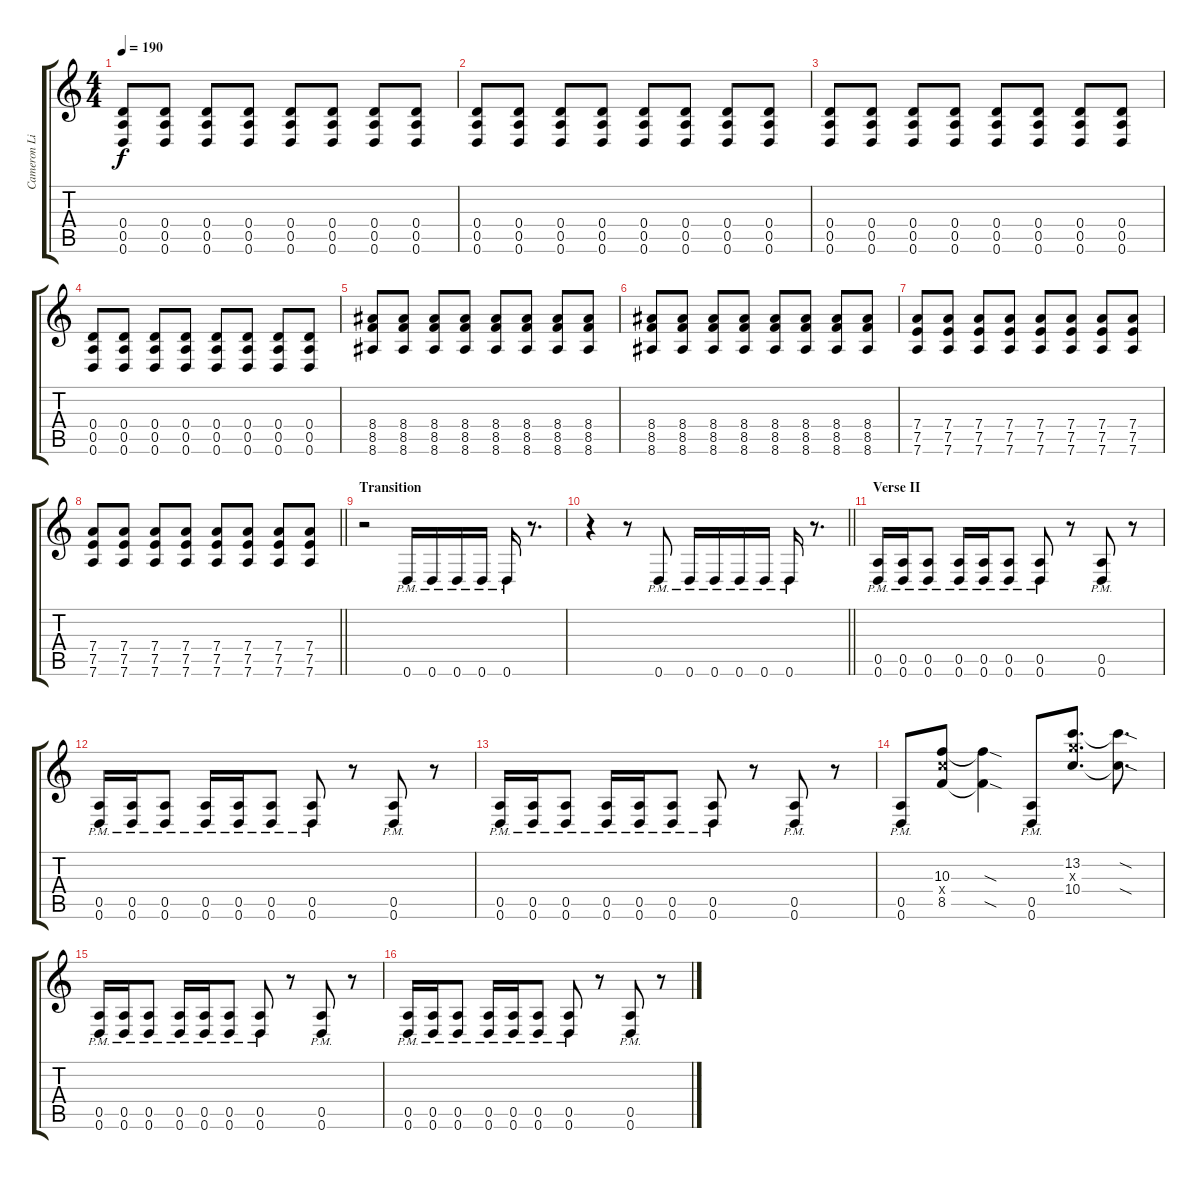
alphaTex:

\track ("Cameron Liddell" "Cameron Li") {instrument distortionguitar}
\staff {score tabs}
\tuning (E4 B3 G3 D3 A2 D2) {hide}
\ts (4 4)
\tempo 190
\clef g2
\ks c
(0.4 0.5 0.6).8{dy f} (0.4 0.5 0.6).8 (0.4 0.5 0.6).8 (0.4 0.5 0.6).8 (0.4 0.5 0.6).8 (0.4 0.5 0.6).8 (0.4 0.5 0.6).8 (0.4 0.5 0.6).8 |
(0.4 0.5 0.6).8 (0.4 0.5 0.6).8 (0.4 0.5 0.6).8 (0.4 0.5 0.6).8 (0.4 0.5 0.6).8 (0.4 0.5 0.6).8 (0.4 0.5 0.6).8 (0.4 0.5 0.6).8 |
(0.4 0.5 0.6).8 (0.4 0.5 0.6).8 (0.4 0.5 0.6).8 (0.4 0.5 0.6).8 (0.4 0.5 0.6).8 (0.4 0.5 0.6).8 (0.4 0.5 0.6).8 (0.4 0.5 0.6).8 |
(0.4 0.5 0.6).8 (0.4 0.5 0.6).8 (0.4 0.5 0.6).8 (0.4 0.5 0.6).8 (0.4 0.5 0.6).8 (0.4 0.5 0.6).8 (0.4 0.5 0.6).8 (0.4 0.5 0.6).8 |
(8.4 8.5 8.6).8 (8.4 8.5 8.6).8 (8.4 8.5 8.6).8 (8.4 8.5 8.6).8 (8.4 8.5 8.6).8 (8.4 8.5 8.6).8 (8.4 8.5 8.6).8 (8.4 8.5 8.6).8 |
(8.4 8.5 8.6).8 (8.4 8.5 8.6).8 (8.4 8.5 8.6).8 (8.4 8.5 8.6).8 (8.4 8.5 8.6).8 (8.4 8.5 8.6).8 (8.4 8.5 8.6).8 (8.4 8.5 8.6).8 |
(7.4 7.5 7.6).8 (7.4 7.5 7.6).8 (7.4 7.5 7.6).8 (7.4 7.5 7.6).8 (7.4 7.5 7.6).8 (7.4 7.5 7.6).8 (7.4 7.5 7.6).8 (7.4 7.5 7.6).8 |
\barLineRight lightlight
(7.4 7.5 7.6).8 (7.4 7.5 7.6).8 (7.4 7.5 7.6).8 (7.4 7.5 7.6).8 (7.4 7.5 7.6).8 (7.4 7.5 7.6).8 (7.4 7.5 7.6).8 (7.4 7.5 7.6).8 |
\section ("" "Transition")
r.2{volume 15 balance 1} 0.6{pm}.16 0.6{pm}.16 0.6{pm}.16 0.6{pm}.16 0.6{pm}.16 r.8{d} |
\barLineRight lightlight
r.4 r.8 0.6{pm}.8 0.6{pm}.16 0.6{pm}.16 0.6{pm}.16 0.6{pm}.16 0.6{pm}.16 r.8{d} |
\section ("" "Verse II")
(0.5{pm} 0.6{pm}).16{volume 13 balance 5} (0.5{pm} 0.6{pm}).16 (0.5{pm} 0.6{pm}).8 (0.5{pm} 0.6{pm}).16 (0.5{pm} 0.6{pm}).16 (0.5{pm} 0.6{pm}).8 (0.5{pm} 0.6{pm}).8 r.8 (0.5{pm} 0.6{pm}).8 r.8 |
(0.5{pm} 0.6{pm}).16 (0.5{pm} 0.6{pm}).16 (0.5{pm} 0.6{pm}).8 (0.5{pm} 0.6{pm}).16 (0.5{pm} 0.6{pm}).16 (0.5{pm} 0.6{pm}).8 (0.5{pm} 0.6{pm}).8 r.8 (0.5{pm} 0.6{pm}).8 r.8 |
(0.5{pm} 0.6{pm}).16 (0.5{pm} 0.6{pm}).16 (0.5{pm} 0.6{pm}).8 (0.5{pm} 0.6{pm}).16 (0.5{pm} 0.6{pm}).16 (0.5{pm} 0.6{pm}).8 (0.5{pm} 0.6{pm}).8 r.8 (0.5{pm} 0.6{pm}).8 r.8 |
(0.5{pm} 0.6{pm}).8 (10.3 10.4{x} 8.5).8 (10.3{sod t} 8.5{sod t}).4 (0.5{pm} 0.6{pm}).8 (13.2 12.3{x} 10.4).8{d} (13.2{sod t} 10.4{sod t}).8{d} |
(0.5{pm} 0.6{pm}).16 (0.5{pm} 0.6{pm}).16 (0.5{pm} 0.6{pm}).8 (0.5{pm} 0.6{pm}).16 (0.5{pm} 0.6{pm}).16 (0.5{pm} 0.6{pm}).8 (0.5{pm} 0.6{pm}).8 r.8 (0.5{pm} 0.6{pm}).8 r.8 |
(0.5{pm} 0.6{pm}).16 (0.5{pm} 0.6{pm}).16 (0.5{pm} 0.6{pm}).8 (0.5{pm} 0.6{pm}).16 (0.5{pm} 0.6{pm}).16 (0.5{pm} 0.6{pm}).8 (0.5{pm} 0.6{pm}).8 r.8 (0.5{pm} 0.6{pm}).8 r.8
